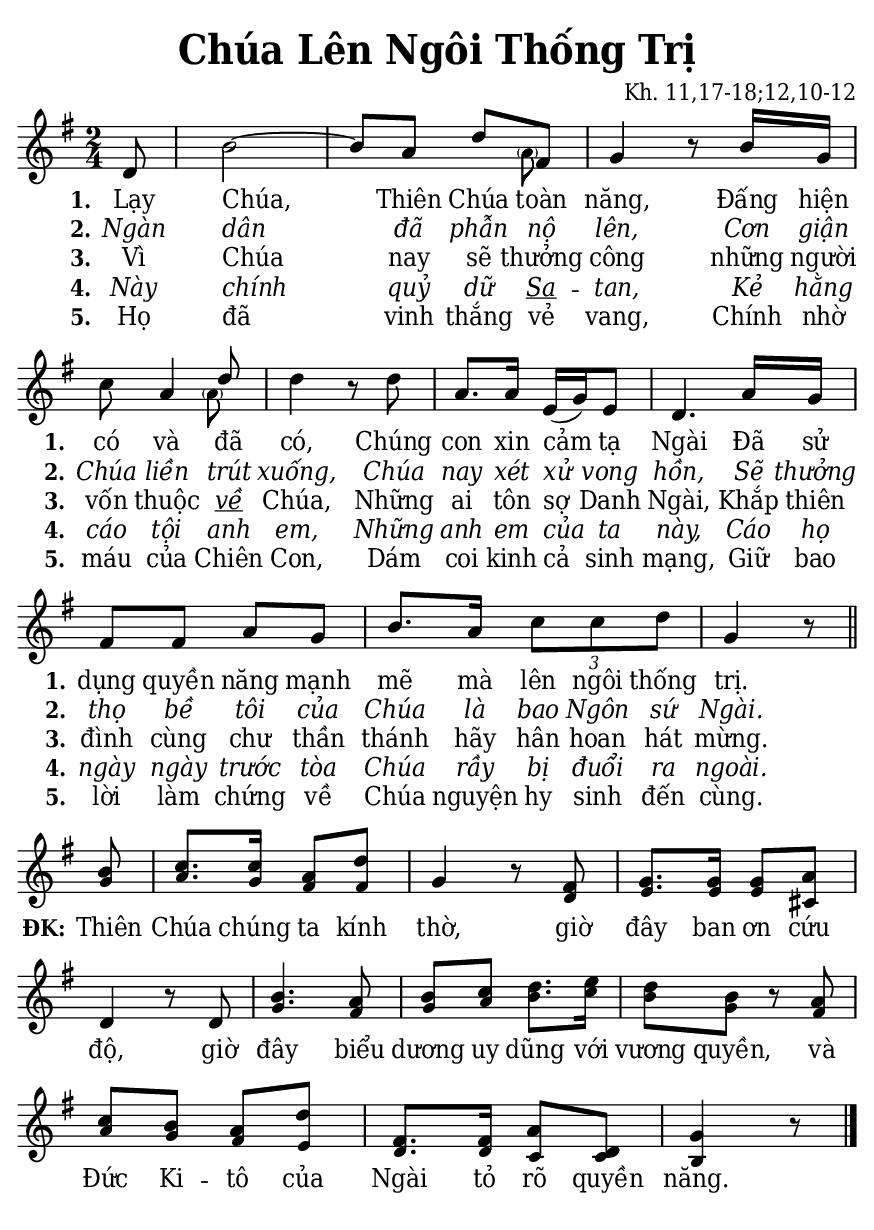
% Cài đặt chung\
\version "2.22.1"
\include "english.ly"

\header {
  title = \markup { \fontsize #1 "Chúa Lên Ngôi Thống Trị" }
  composer = "Kh. 11,17-18;12,10-12"
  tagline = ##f
}

% mã nguồn cho những chức năng chưa hỗ trợ trong phiên bản lilypond hiện tại
% cung cấp bởi cộng đồng lilypond khi gửi email đến lilypond-user@gnu.org
% Đổi kích thước nốt cho bè phụ
notBePhu =
#(define-music-function (font-size music) (number? ly:music?)
   (for-some-music
     (lambda (m)
       (if (music-is-of-type? m 'rhythmic-event)
           (begin
             (set! (ly:music-property m 'tweaks)
                   (cons `(font-size . ,font-size)
                         (ly:music-property m 'tweaks)))
             #t)
           #f))
     music)
   music)

% in số phiên khúc trên mỗi dòng
#(define (add-grob-definition grob-name grob-entry)
     (set! all-grob-descriptions
           (cons ((@@ (lily) completize-grob-entry)
                  (cons grob-name grob-entry))
                 all-grob-descriptions)))

#(add-grob-definition
    'StanzaNumberSpanner
    `((direction . ,LEFT)
      (font-series . bold)
      (padding . 1.0)
      (side-axis . ,X)
      (stencil . ,ly:text-interface::print)
      (X-offset . ,ly:side-position-interface::x-aligned-side)
      (Y-extent . ,grob::always-Y-extent-from-stencil)
      (meta . ((class . Spanner)
               (interfaces . (font-interface
                              side-position-interface
                              stanza-number-interface
                              text-interface))))))

\layout {
    \context {
      \Global
      \grobdescriptions #all-grob-descriptions
    }
    \context {
      \Score
      \remove Stanza_number_align_engraver
      \consists
        #(lambda (context)
           (let ((texts '())
                 (syllables '()))
             (make-engraver
              (acknowledgers
               ((stanza-number-interface engraver grob source-engraver)
                  (set! texts (cons grob texts)))
               ((lyric-syllable-interface engraver grob source-engraver)
                  (set! syllables (cons grob syllables))))
              ((stop-translation-timestep engraver)
                 (for-each
                  (lambda (text)
                    (for-each
                     (lambda (syllable)
                       (ly:pointer-group-interface::add-grob
                        text
                        'side-support-elements
                        syllable))
                     syllables))
                  texts)
                 (set! syllables '())))))
    }
    \context {
      \Lyrics
      \remove Stanza_number_engraver
      \consists
        #(lambda (context)
           (let ((text #f)
                 (last-stanza #f))
             (make-engraver
              ((process-music engraver)
                 (let ((stanza (ly:context-property context 'stanza #f)))
                   (if (and stanza (not (equal? stanza last-stanza)))
                       (let ((column (ly:context-property context
'currentCommandColumn)))
                         (set! last-stanza stanza)
                         (if text
                             (ly:spanner-set-bound! text RIGHT column))
                         (set! text (ly:engraver-make-grob engraver
'StanzaNumberSpanner '()))
                         (ly:grob-set-property! text 'text stanza)
                         (ly:spanner-set-bound! text LEFT column)))))
              ((finalize engraver)
                 (if text
                     (let ((column (ly:context-property context
'currentCommandColumn)))
                       (ly:spanner-set-bound! text RIGHT column)))))))
      \override StanzaNumberSpanner.horizon-padding = 10000
    }
}

stanzaReminderOff =
  \temporary \override StanzaNumberSpanner.after-line-breaking =
     #(lambda (grob)
        ;; Can be replaced with (not (first-broken-spanner? grob)) in 2.23.
        (if (let ((siblings (ly:spanner-broken-into (ly:grob-original grob))))
              (and (pair? siblings)
                   (not (eq? grob (car siblings)))))
            (ly:grob-suicide! grob)))

stanzaReminderOn = \undo \stanzaReminderOff
% kết thúc mã nguồn

% Nhạc phiên khúc
nhacPhienKhucSop = \relative c' {
  \partial 8 d8 |
  b'2 ~ |
  b8 a d
  <<
    {
      \voiceOne
      fs,8
    }
    \new Voice = "splitpart" {
      \voiceTwo
      \once \override NoteColumn.force-hshift = #-1.2
      \tweak font-size #-2
      \parenthesize
      a
    }
  >>
  \oneVoice
  g4 r8 b16 g |
  c8 a4
  <<
    {
      \voiceOne
      d8
    }
    \new Voice = "splitpart" {
      \voiceTwo
      \once \override NoteColumn.force-hshift = #-1
      \tweak font-size #-2
      \parenthesize
      a
    }
  >>
  \oneVoice
  d4 r8 d |
  a8. a16 e (g) e8 |
  d4. a'16 g |
  fs8 fs a g |
  b8. a16 \tuplet 3/2 { c8 c d } |
  g,4 r8 \bar "||" \break
  
  b |
  c8. c16 a8 d |
  g,4 r8 fs |
  g8. g16 g8 a |
  d,4 r8 d |
  b'4. a8 |
  b c d8. e16 |
  d8 b r a |
  c b a d |
  fs,8. fs16 a8 d, |
  g4 r8 \bar "|."
}

nhacPhienKhucAlto = \relative c'' {
  r8 |
  R2*9
  r4.
  g8 |
  a8. g16 fs8 fs |
  g4 r8 d |
  e8. e16 e8 cs |
  d4 r8 d |
  g4. fs8 |
  g a b8. c16 |
  b8 g r fs |
  a g fs e |
  d8. d16 c8 c |
  b4 r8
}

% Lời phiên khúc
loiPhienKhucSop = \lyrics {
  <<
    {
      \set stanza = "1."
      Lạy Chúa, Thiên Chúa toàn năng,
      Đấng hiện có và đã có,
      Chúng con xin cảm tạ Ngài
      Đã sử dụng quyền năng mạnh mẽ
      mà lên ngôi thống trị.
    }
    \new Lyrics {
	    \set associatedVoice = "beSop"
	    \set stanza = "2."
      \override Lyrics.LyricText.font-shape = #'italic
	    Ngàn dân đã phẫn nộ lên,
	    Cơn giận Chúa liền trút xuống,
	    Chúa nay xét xử vong hồn,
	    Sẽ thưởng thọ bề tôi của Chúa
	    là bao Ngôn sứ Ngài.
    }
    \new Lyrics {
	    \set associatedVoice = "beSop"
	    \set stanza = "3."
	    Vì Chúa nay sẽ thưởng công
	    những người vốn thuộc
	    \markup { \italic \underline "về" } Chúa,
	    Những ai tôn sợ Danh Ngài,
	    Khắp thiên đình cùng chư thần thánh
	    hãy hân hoan hát mừng.
    }
    \new Lyrics {
	    \set associatedVoice = "beSop"
	    \set stanza = "4."
      \override Lyrics.LyricText.font-shape = #'italic
	    Này chính quỷ dữ
	    \markup { \italic \underline "Sa" } -- tan,
	    Kẻ hằng cáo tội anh em,
	    Những anh em của ta này,
	    Cáo họ ngày ngày trước tòa Chúa
	    rầy bị đuổi ra ngoài.
    }
    \new Lyrics {
	    \set associatedVoice = "beSop"
	    \set stanza = "5."
	    Họ đã vinh thắng vẻ vang,
	    Chính nhờ máu của Chiên Con,
	    Dám coi kinh cả sinh mạng,
	    Giữ bao lời làm chứng về Chúa
	    nguyện hy sinh đến cùng.
    }
  >>
  \stanzaReminderOff
  \set stanza = "ĐK:"
  Thiên Chúa chúng ta kính thờ,
  giờ đây ban ơn cứu độ,
  giờ đây biểu dương uy dũng với vương quyền,
  và Đức Ki -- tô của Ngài tỏ rõ quyền năng.
}

% Dàn trang
\paper {
  #(set-paper-size "a5")
  top-margin = 3\mm
  bottom-margin = 3\mm
  left-margin = 3\mm
  right-margin = 3\mm
  indent = #0
  #(define fonts
	 (make-pango-font-tree "Deja Vu Serif Condensed"
	 		       "Deja Vu Serif Condensed"
			       "Deja Vu Serif Condensed"
			       (/ 20 20)))
  print-page-number = ##f
  system-system-spacing = #'((basic-distance . 0.1) (padding . 2))
  page-count = 1
}

TongNhip = {
  \key g \major \time 2/4
  \set Timing.beamExceptions = #'()
  \set Timing.baseMoment = #(ly:make-moment 1/4)
}

\score {
  \new ChoirStaff <<
    \new Staff \with {
        \consists "Merge_rests_engraver"
        printPartCombineTexts = ##f
      }
      <<
      \new Voice \TongNhip \partCombine 
        \nhacPhienKhucSop
        \notBePhu -1 { \nhacPhienKhucAlto }
      \new NullVoice = beSop \nhacPhienKhucSop
      \new Lyrics \lyricsto beSop \loiPhienKhucSop
      >>
  >>
  \layout {
    \override Lyrics.LyricSpace.minimum-distance = #0.6
    \override Score.BarNumber.break-visibility = ##(#f #f #f)
    \override Score.SpacingSpanner.uniform-stretching = ##t
  } 
}
